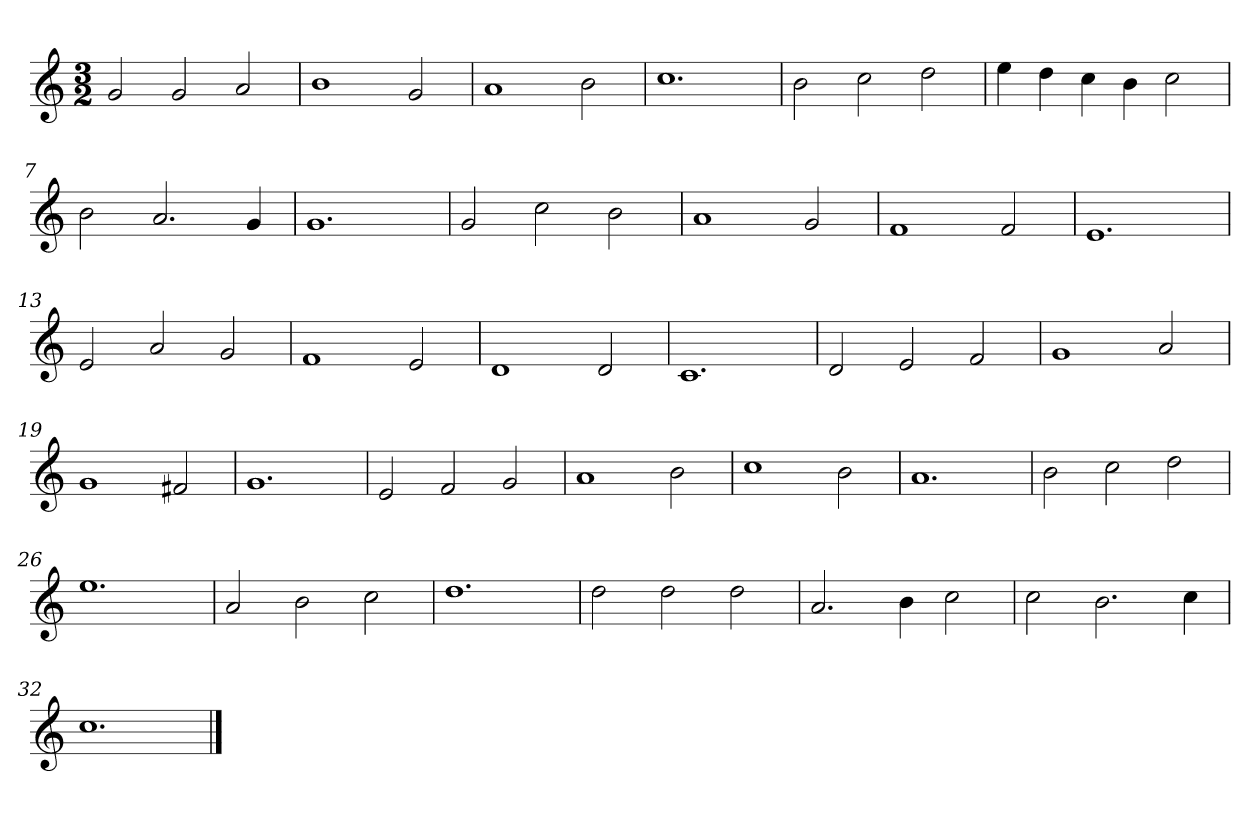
**kern
*part1
*staff1
*clefG2
*k[]
*C:
*M3/2
*MM120
=1
2g
2g
2a
=2
1b
2g
=3
1a
2b
=4
1.cc
=5
2b
2cc
2dd
=6
4ee
4dd
4cc
4b
2cc
=7
2b
2.a
4g
=8
1.g
=9
2g
2cc
2b
=10
1a
2g
=11
1f
2f
=12
1.e
=13
2e
2a
2g
=14
1f
2e
=15
1d
2d
=16
1.c
=17
2d
2e
2f
=18
1g
2a
=19
1g
2f#X
=20
1.g
=21
2e
2f
2g
=22
1a
2b
=23
1cc
2b
=24
1.a
=25
2b
2cc
2dd
=26
1.ee
=27
2a
2b
2cc
=28
1.dd
=29
2dd
2dd
2dd
=30
2.a
4b
2cc
=31
2cc
2.b
4cc
=32
1.cc
==
*-
